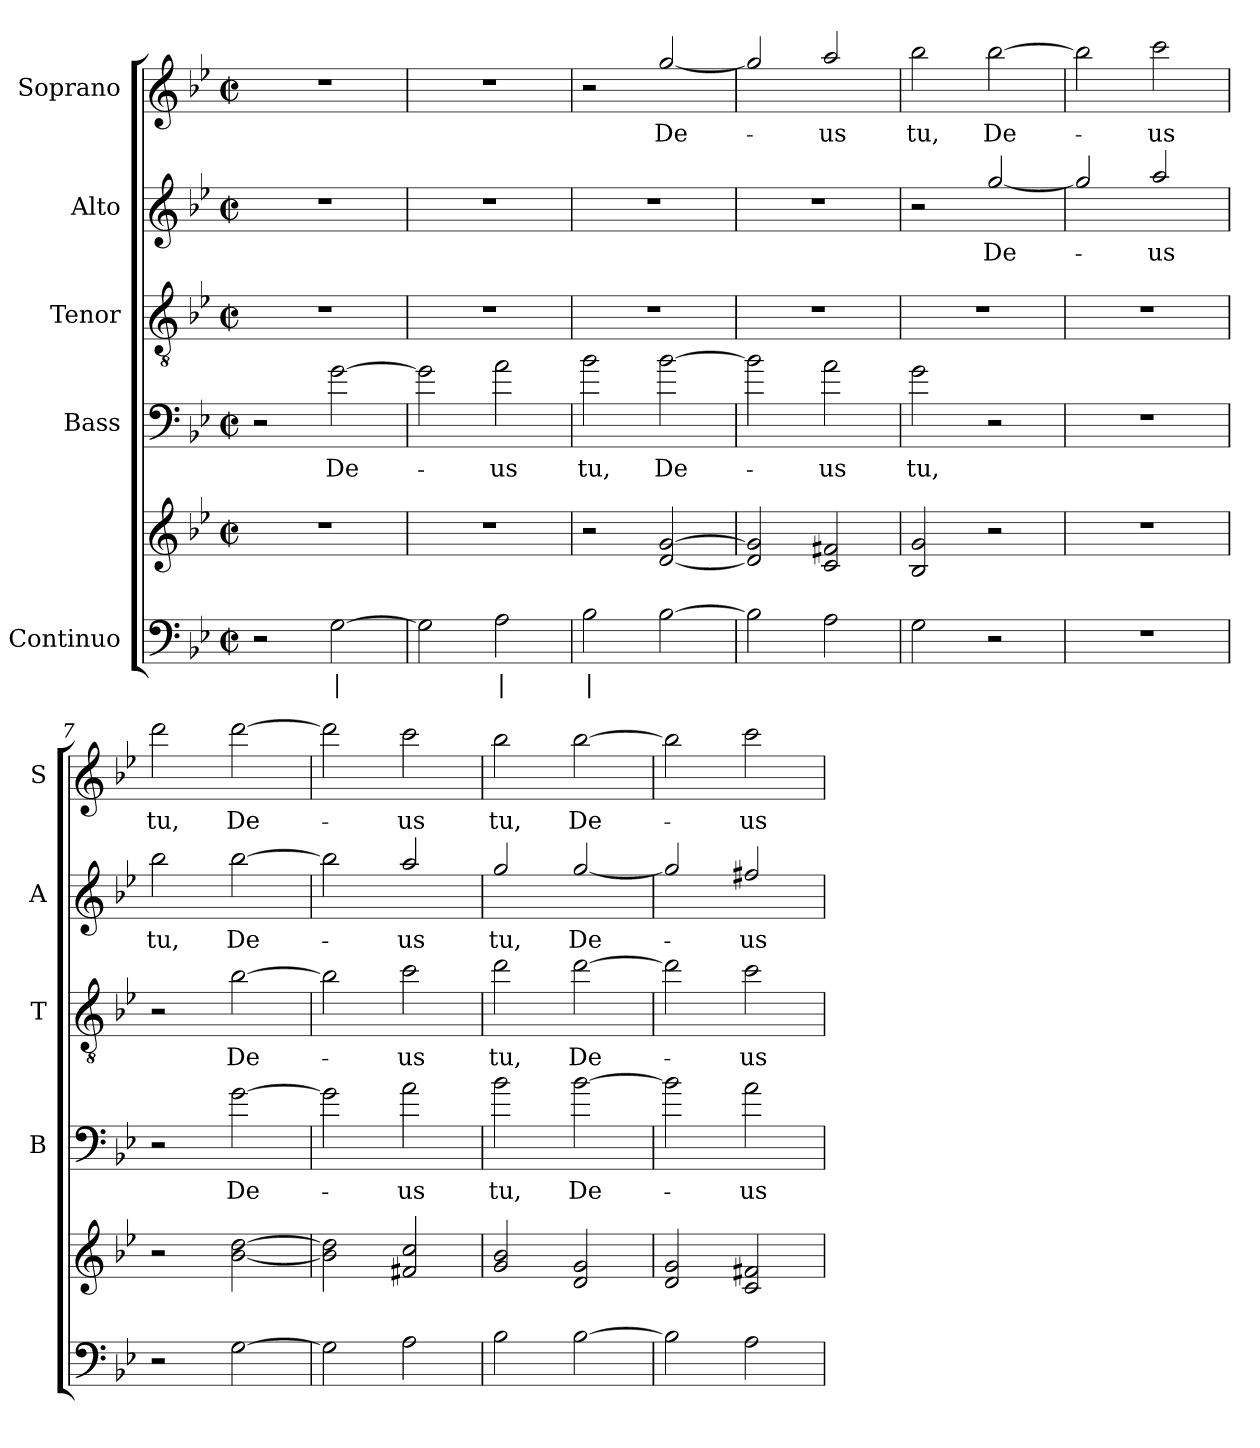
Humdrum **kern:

**kern	**text	**kern	**kern	**text	**kern	**text	**kern	**text	**kern	**text
*part5	*part5	*part5	*part4	*part4	*part3	*part3	*part2	*part2	*part1	*part1
*staff6	*staff6	*staff5	*staff4	*staff4	*staff3	*staff3	*staff2	*staff2	*staff1	*staff1
*I"Continuo	*	*	*I"Bass	*	*I"Tenor	*	*I"Alto	*	*I"Soprano	*
*	*	*	*I'B	*	*I'T	*	*I'A	*	*I'S	*
*clefF4	*	*clefG2	*clefF4	*	*clefGv2	*	*clefG2	*	*clefG2	*
*	*	*	*ITrd7c12	*	*ITrd7c12	*	*ITrd7c12	*	*ITrd7c12	*
*k[b-e-]	*	*k[b-e-]	*k[b-e-]	*	*k[b-e-]	*	*k[b-e-]	*	*k[b-e-]	*
*B-:	*	*B-:	*B-:	*	*B-:	*	*B-:	*	*B-:	*
*M2/2	*	*M2/2	*M2/2	*	*M2/2	*	*M2/2	*	*M2/2	*
*met(c|)	*	*met(c|)	*met(c|)	*	*met(c|)	*	*met(c|)	*	*met(c|)	*
=1	=1	=1	=1	=1	=1	=1	=1	=1	=1	=1
2r	.	1r	2r	.	1r	.	1r	.	1r	.
!	!LO:LY:b	!	!	!	!	!	!	!	!	!
!	!	!	!	!LO:LY:b	!	!	!	!	!	!
[2G\	|	.	[2G\	De-	.	.	.	.	.	.
=2	=2	=2	=2	=2	=2	=2	=2	=2	=2	=2
2G\]	.	1r	2G\]	.	1r	.	1r	.	1r	.
!	!LO:LY:b	!	!	!	!	!	!	!	!	!
!	!	!	!	!LO:LY:b	!	!	!	!	!	!
2A\	|	.	2A\	-us	.	.	.	.	.	.
=3	=3	=3	=3	=3	=3	=3	=3	=3	=3	=3
!	!LO:LY:b	!	!	!	!	!	!	!	!	!
!	!	!	!	!LO:LY:b	!	!	!	!	!	!
2B-\	|	2r	2B-\	tu,	1r	.	1r	.	2r	.
!	!	!	!	!LO:LY:b	!	!	!	!	!	!
!	!	!	!	!	!	!	!	!	!	!LO:LY:b
[2B-\	.	[2d!/ [2g!/	[2B-\	De-	.	.	.	.	[2g/	De-
=4	=4	=4	=4	=4	=4	=4	=4	=4	=4	=4
2B-\]	.	2d!/] 2g!/]	2B-\]	.	1r	.	1r	.	2g/]	.
!	!	!	!	!LO:LY:b	!	!	!	!	!	!
!	!	!	!	!	!	!	!	!	!	!LO:LY:b
2A\	.	2c!/ 2f#X!/	2A\	-us	.	.	.	.	2a/	-us
=5	=5	=5	=5	=5	=5	=5	=5	=5	=5	=5
!	!	!	!	!LO:LY:b	!	!	!	!	!	!
!	!	!	!	!	!	!	!	!	!	!LO:LY:b
2G\	.	2B-!/ 2g!/	2G\	tu,	1r	.	2r	.	2b-\	tu,
!	!	!	!	!	!	!	!	!LO:LY:b	!	!
!	!	!	!	!	!	!	!	!	!	!LO:LY:b
2r	.	2r	2r	.	.	.	[2g/	De-	[2b-\	De-
=6	=6	=6	=6	=6	=6	=6	=6	=6	=6	=6
1r	.	1r	1r	.	1r	.	2g/]	.	2b-\]	.
!	!	!	!	!	!	!	!	!LO:LY:b	!	!
!	!	!	!	!	!	!	!	!	!	!LO:LY:b
.	.	.	.	.	.	.	2a/	-us	2cc\	-us
=7	=7	=7	=7	=7	=7	=7	=7	=7	=7	=7
!	!	!	!	!	!	!	!	!LO:LY:b	!	!
!	!	!	!	!	!	!	!	!	!	!LO:LY:b
2r	.	2r	2r	.	2r	.	2b-\	tu,	2dd\	tu,
!	!	!	!	!LO:LY:b	!	!	!	!	!	!
!	!	!	!	!	!	!LO:LY:b	!	!	!	!
!	!	!	!	!	!	!	!	!LO:LY:b	!	!
!	!	!	!	!	!	!	!	!	!	!LO:LY:b
[2G\	.	[2b-!\ [2dd!\	[2G\	De-	[2B-\	De-	[2b-\	De-	[2dd\	De-
=8	=8	=8	=8	=8	=8	=8	=8	=8	=8	=8
2G\]	.	2b-!\] 2dd!\]	2G\]	.	2B-\]	.	2b-\]	.	2dd\]	.
!	!	!	!	!LO:LY:b	!	!	!	!	!	!
!	!	!	!	!	!	!LO:LY:b	!	!	!	!
!	!	!	!	!	!	!	!	!LO:LY:b	!	!
!	!	!	!	!	!	!	!	!	!	!LO:LY:b
2A\	.	2f#X!/ 2cc!/	2A\	-us	2c\	-us	2a/	-us	2cc\	-us
=9	=9	=9	=9	=9	=9	=9	=9	=9	=9	=9
!	!	!	!	!LO:LY:b	!	!	!	!	!	!
!	!	!	!	!	!	!LO:LY:b	!	!	!	!
!	!	!	!	!	!	!	!	!LO:LY:b	!	!
!	!	!	!	!	!	!	!	!	!	!LO:LY:b
2B-\	.	2g!/ 2b-!/	2B-\	tu,	2d\	tu,	2g/	tu,	2b-\	tu,
!	!	!	!	!LO:LY:b	!	!	!	!	!	!
!	!	!	!	!	!	!LO:LY:b	!	!	!	!
!	!	!	!	!	!	!	!	!LO:LY:b	!	!
!	!	!	!	!	!	!	!	!	!	!LO:LY:b
[2B-\	.	2d!/ 2g!/	[2B-\	De-	[2d\	De-	[2g/	De-	[2b-\	De-
!!LO:LB:g=z
=10	=10	=10	=10	=10	=10	=10	=10	=10	=10	=10
2B-\]	.	2d!/ 2g!/	2B-\]	.	2d\]	.	2g/]	.	2b-\]	.
!	!	!	!	!LO:LY:b	!	!	!	!	!	!
!	!	!	!	!	!	!LO:LY:b	!	!	!	!
!	!	!	!	!	!	!	!	!LO:LY:b	!	!
!	!	!	!	!	!	!	!	!	!	!LO:LY:b
2A\	.	2c!/ 2f#X!/	2A\	-us	2c\	-us	2f#X/	-us	2cc\	-us
=	=	=	=	=	=	=	=	=	=	=
*-	*-	*-	*-	*-	*-	*-	*-	*-	*-	*-
